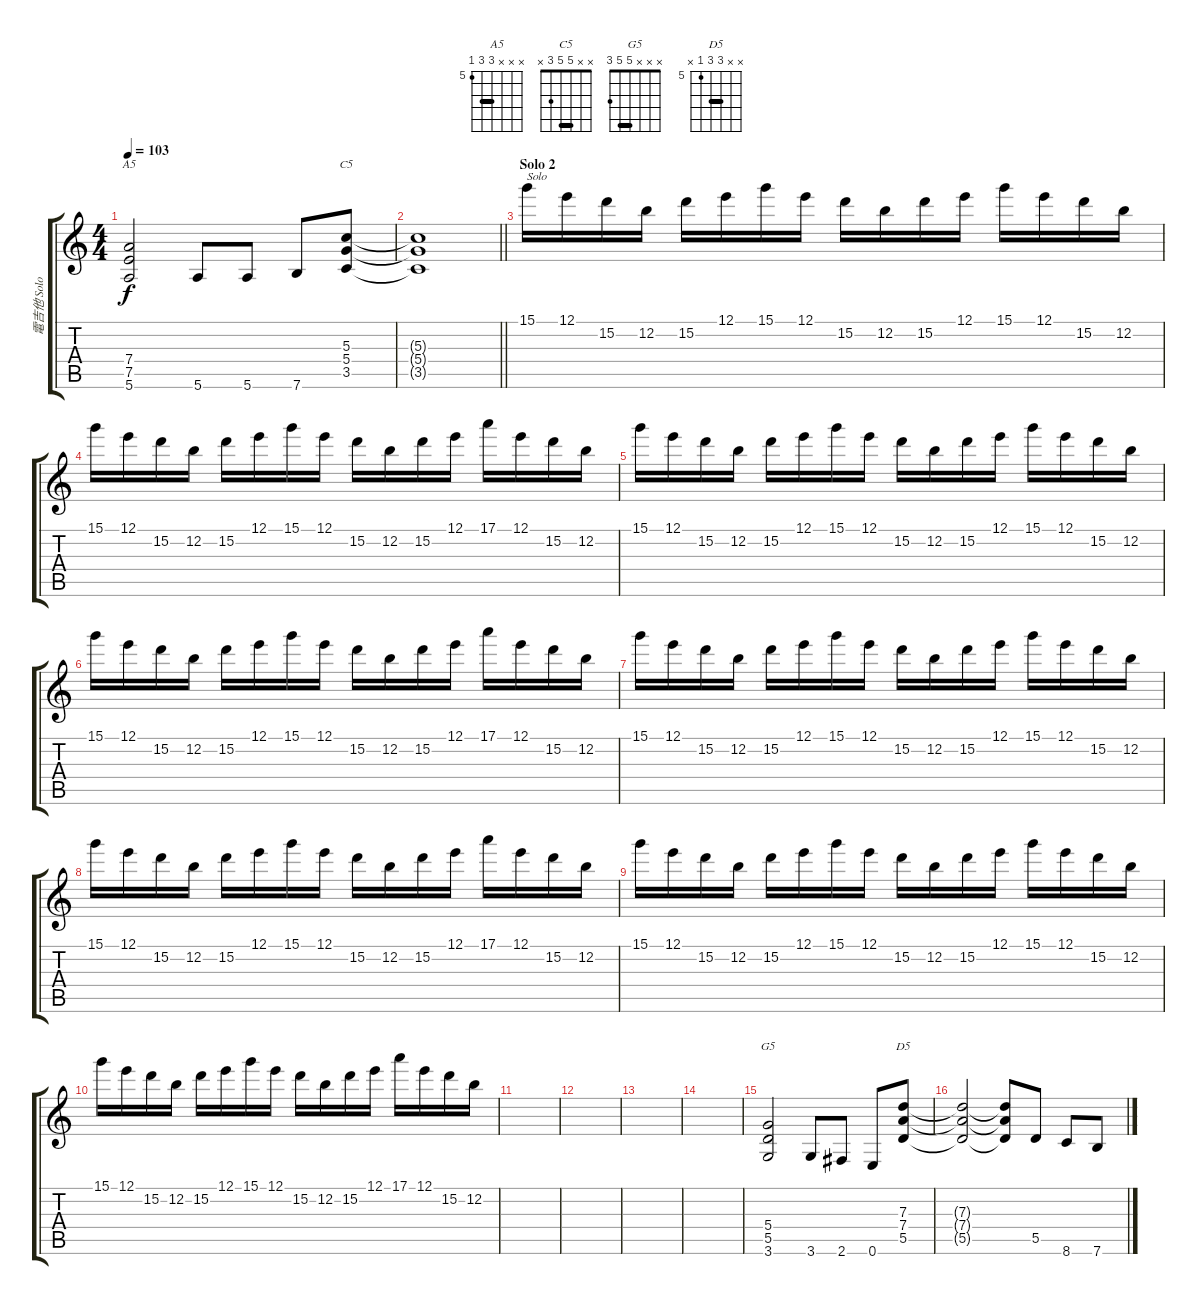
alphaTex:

\track ("電吉他 Solo" "電吉他 Solo") {instrument distortionguitar}
\staff {score tabs}
\tuning (E4 B3 G3 D3 A2 E2) {hide}
\chord ("A5" x x x 7 7 5) {firstfret 5 barre 7}
\chord ("C5" x x 5 5 3 x) {barre 5}
\chord ("G5" x x x 5 5 3) {barre 5}
\chord ("D5" x x 7 7 5 x) {firstfret 5 barre 7}
\ts (4 4)
\tempo 103
\clef g2
\ks c
(7.4 7.5 5.6).2{ch "A5" dy f} 5.6.8 5.6.8 7.6.8 (5.3 5.4 3.5).8{ch "C5"} |
\barLineRight lightlight
(5.3{t} 5.4{t} 3.5{t}).1 |
\section ("" "Solo 2")
15.1.16{txt "Solo"} 12.1.16 15.2.16 12.2.16 15.2.16 12.1.16 15.1.16 12.1.16 15.2.16 12.2.16 15.2.16 12.1.16 15.1.16 12.1.16 15.2.16 12.2.16 |
15.1.16 12.1.16 15.2.16 12.2.16 15.2.16 12.1.16 15.1.16 12.1.16 15.2.16 12.2.16 15.2.16 12.1.16 17.1.16 12.1.16 15.2.16 12.2.16 |
15.1.16 12.1.16 15.2.16 12.2.16 15.2.16 12.1.16 15.1.16 12.1.16 15.2.16 12.2.16 15.2.16 12.1.16 15.1.16 12.1.16 15.2.16 12.2.16 |
15.1.16 12.1.16 15.2.16 12.2.16 15.2.16 12.1.16 15.1.16 12.1.16 15.2.16 12.2.16 15.2.16 12.1.16 17.1.16 12.1.16 15.2.16 12.2.16 |
15.1.16 12.1.16 15.2.16 12.2.16 15.2.16 12.1.16 15.1.16 12.1.16 15.2.16 12.2.16 15.2.16 12.1.16 15.1.16 12.1.16 15.2.16 12.2.16 |
15.1.16 12.1.16 15.2.16 12.2.16 15.2.16 12.1.16 15.1.16 12.1.16 15.2.16 12.2.16 15.2.16 12.1.16 17.1.16 12.1.16 15.2.16 12.2.16 |
15.1.16 12.1.16 15.2.16 12.2.16 15.2.16 12.1.16 15.1.16 12.1.16 15.2.16 12.2.16 15.2.16 12.1.16 15.1.16 12.1.16 15.2.16 12.2.16 |
15.1.16 12.1.16 15.2.16 12.2.16 15.2.16 12.1.16 15.1.16 12.1.16 15.2.16 12.2.16 15.2.16 12.1.16 17.1.16 12.1.16 15.2.16 12.2.16 |
|
|
|
|
(5.4 5.5 3.6).2{ch "G5"} 3.6.8 2.6.8 0.6.8 (7.3 7.4 5.5).8{ch "D5"} |
(7.3{t} 7.4{t} 5.5{t}).2 (7.3{t} 7.4{t} 5.5{t}).8 5.5.8 8.6.8 7.6.8
